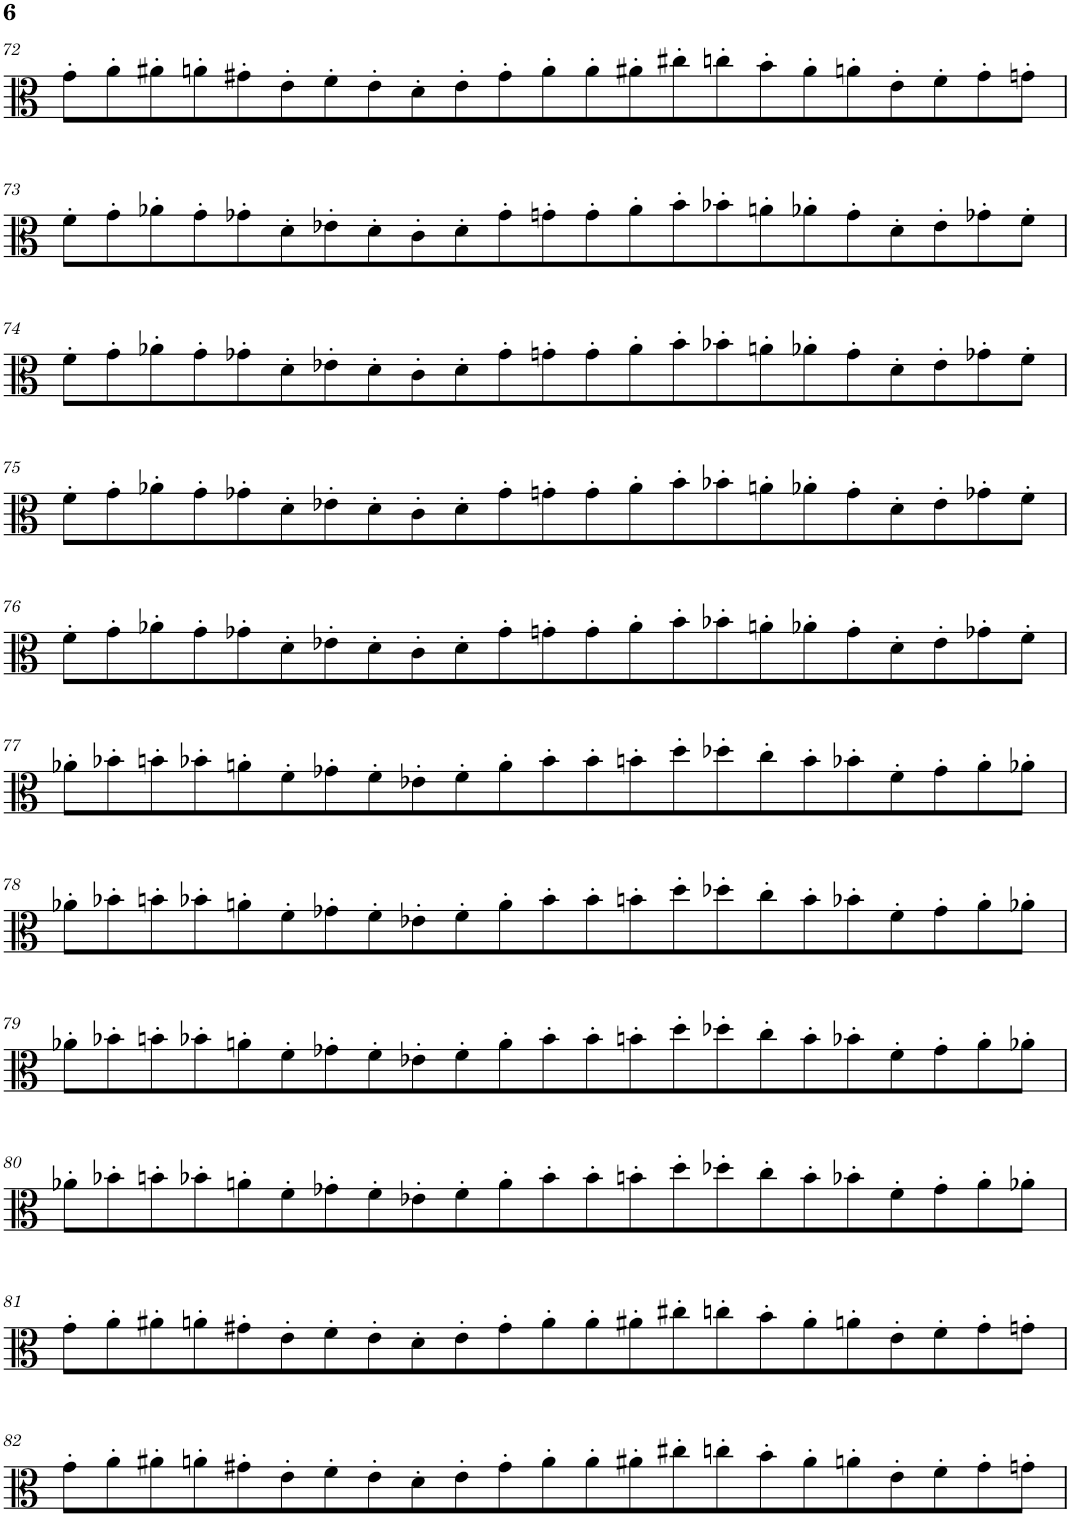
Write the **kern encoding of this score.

**kern
*part1
*staff1
*I"Viola
*I'Vla.
!!LO:PB:g=z
*clefC3
*k[]
*M23/8
=72
8g'\L
8a'\
8a#X'\
8an'\
8g#X'\
8e'\
8f'\
8e'\
8d'\
8e'\
8g#'\
8a'\
8a'\
8a#X'\
8cc#X'\
8ccn'\
8b'\
8a#'\
8an'\
8e'\
8f'\
8g#'\
8gn'\J
!!LO:LB:g=z
=73
8f'\L
8g'\
8a-X'\
8g'\
8g-X'\
8d'\
8e-X'\
8d'\
8c'\
8d'\
8g-'\
8gn'\
8g'\
8a-'\
8b'\
8b-X'\
8an'\
8a-X'\
8g'\
8d'\
8e-'\
8g-X'\
8f'\J
!!LO:LB:g=z
=74
8f'\L
8g'\
8a-X'\
8g'\
8g-X'\
8d'\
8e-X'\
8d'\
8c'\
8d'\
8g-'\
8gn'\
8g'\
8a-'\
8b'\
8b-X'\
8an'\
8a-X'\
8g'\
8d'\
8e-'\
8g-X'\
8f'\J
!!LO:LB:g=z
=75
8f'\L
8g'\
8a-X'\
8g'\
8g-X'\
8d'\
8e-X'\
8d'\
8c'\
8d'\
8g-'\
8gn'\
8g'\
8a-'\
8b'\
8b-X'\
8an'\
8a-X'\
8g'\
8d'\
8e-'\
8g-X'\
8f'\J
!!LO:LB:g=z
=76
8f'\L
8g'\
8a-X'\
8g'\
8g-X'\
8d'\
8e-X'\
8d'\
8c'\
8d'\
8g-'\
8gn'\
8g'\
8a-'\
8b'\
8b-X'\
8an'\
8a-X'\
8g'\
8d'\
8e-'\
8g-X'\
8f'\J
!!LO:LB:g=z
=77
8a-X'\L
8b-X'\
8bn'\
8b-X'\
8an'\
8f'\
8g-X'\
8f'\
8e-X'\
8f'\
8a'\
8b-'\
8b-'\
8bn'\
8dd'\
8dd-X'\
8cc'\
8b'\
8b-X'\
8f'\
8g-'\
8a'\
8a-X'\J
!!LO:LB:g=z
=78
8a-X'\L
8b-X'\
8bn'\
8b-X'\
8an'\
8f'\
8g-X'\
8f'\
8e-X'\
8f'\
8a'\
8b-'\
8b-'\
8bn'\
8dd'\
8dd-X'\
8cc'\
8b'\
8b-X'\
8f'\
8g-'\
8a'\
8a-X'\J
!!LO:LB:g=z
=79
8a-X'\L
8b-X'\
8bn'\
8b-X'\
8an'\
8f'\
8g-X'\
8f'\
8e-X'\
8f'\
8a'\
8b-'\
8b-'\
8bn'\
8dd'\
8dd-X'\
8cc'\
8b'\
8b-X'\
8f'\
8g-'\
8a'\
8a-X'\J
!!LO:LB:g=z
=80
8a-X'\L
8b-X'\
8bn'\
8b-X'\
8an'\
8f'\
8g-X'\
8f'\
8e-X'\
8f'\
8a'\
8b-'\
8b-'\
8bn'\
8dd'\
8dd-X'\
8cc'\
8b'\
8b-X'\
8f'\
8g-'\
8a'\
8a-X'\J
!!LO:LB:g=z
=81
8g'\L
8a'\
8a#X'\
8an'\
8g#X'\
8e'\
8f'\
8e'\
8d'\
8e'\
8g#'\
8a'\
8a'\
8a#X'\
8cc#X'\
8ccn'\
8b'\
8a#'\
8an'\
8e'\
8f'\
8g#'\
8gn'\J
!!LO:LB:g=z
=82
8g'\L
8a'\
8a#X'\
8an'\
8g#X'\
8e'\
8f'\
8e'\
8d'\
8e'\
8g#'\
8a'\
8a'\
8a#X'\
8cc#X'\
8ccn'\
8b'\
8a#'\
8an'\
8e'\
8f'\
8g#'\
8gn'\J
=
*-
